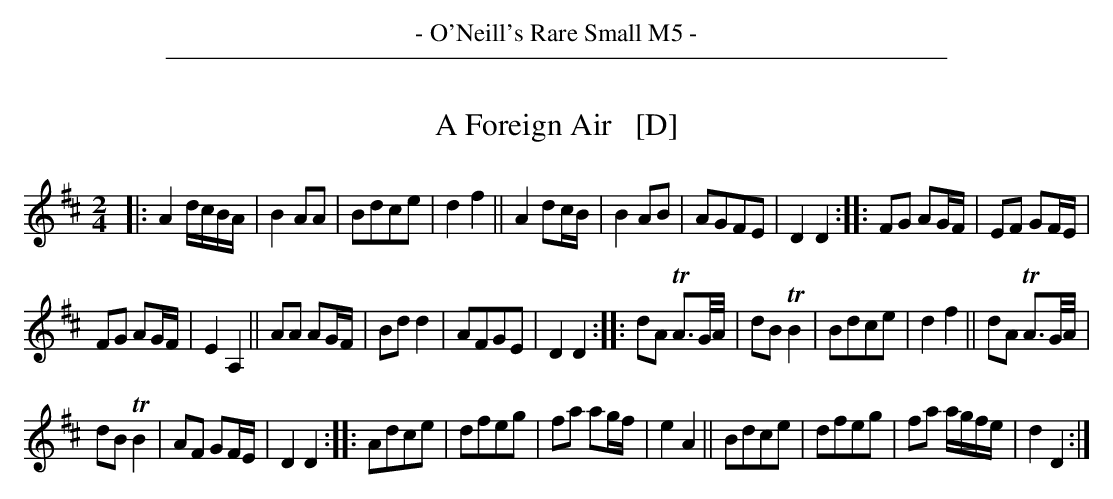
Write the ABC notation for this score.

X:1
T: A Foreign Air   [D]
M: 2/4
L: 1/16
K: D
|:\
A4 dcBA | B4 A2A2 | B2d2c2e2 | d4 f4 ||\
A4 d2cB | B4 A2B2 | A2G2F2E2 | D4 D4 ::\
F2G2 A2GF | E2F2 G2FE |
F2G2 A2GF | E4 A,4 ||\
A2A2 A2GF | B2d2 d4 | A2F2G2E2 | D4 D4 ::\
d2A2 TA3G/A/ | d2B2 TB4 | B2d2c2e2 | d4 f4 ||\
d2A2 TA3G/A/ |
d2B2 TB4 | A2F2 G2FE | D4 D4 ::\
A2d2c2e2 | d2f2e2g2 | f2a2 a2gf | e4 A4 ||\
B2d2c2e2 | d2f2e2g2 | f2a2 agfe | d4 D4 :|
